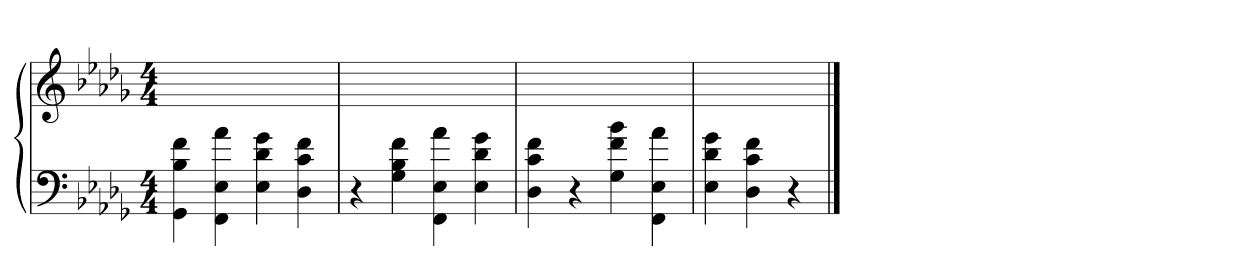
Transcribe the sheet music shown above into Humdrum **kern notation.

**kern	**kern
*part2	*part1
*staff2	*staff1
*clefF4	*clefG2
*k[b-e-a-d-g-]	*k[b-e-a-d-g-]
*D-:	*D-:
*M4/4	*M4/4
*MM60	*MM60
=1	=1
4GG- 4B- 4f	1ryy
4FF 4E- 4a-	.
4E- 4d- 4g-	.
4D- 4c 4f	.
=2	=2
4r	1ryy
4G- 4B- 4f	.
4FF 4E- 4a-	.
4E- 4d- 4g-	.
=3	=3
4D- 4c 4f	1ryy
4r	.
4G- 4f 4b-	.
4FF 4E- 4a-	.
=4	=4
4E- 4d- 4g-	2.ryy
4D- 4c 4f	.
4r	.
==	==
*-	*-
